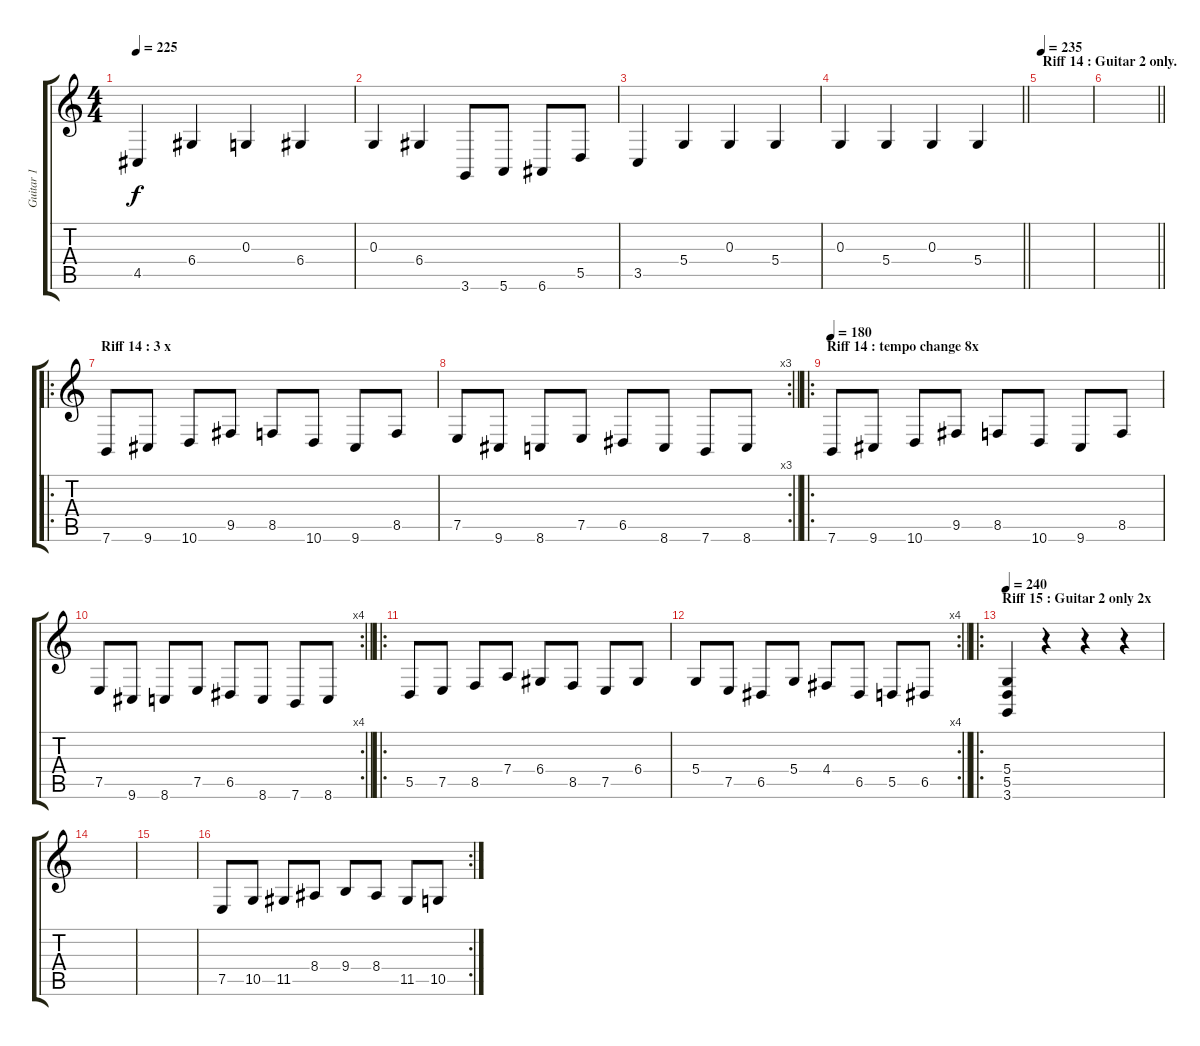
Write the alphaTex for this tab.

\track ("Guitar 1" "Guitar 1") {instrument churchorgan}
\staff {score tabs}
\tuning (E4 B3 G3 D3 A2 E2) {hide}
\ts (4 4)
\tempo 225
\clef g2
\ks c
4.5.4{dy f} 6.4.4 0.3.4 6.4.4 |
0.3.4 6.4.4 3.6.8 5.6.8 6.6.8 5.5.8 |
3.5.4 5.4.4 0.3.4 5.4.4 |
\barLineRight lightlight
0.3.4 5.4.4 0.3.4 5.4.4 |
\section ("" "Riff 14 : Guitar 2 only.")
\tempo 235
|
\barLineRight lightlight
|
\ro
\section ("" "Riff 14 : 3 x")
7.6.8 9.6.8 10.6.8 9.5.8 8.5.8 10.6.8 9.6.8 8.5.8 |
\rc 3
\barLineRight lightlight
7.5.8 9.6.8 8.6.8 7.5.8 6.5.8 8.6.8 7.6.8 8.6.8 |
\ro
\section ("" "Riff 14 : tempo change 8x")
\tempo 180
7.6.8 9.6.8 10.6.8 9.5.8 8.5.8 10.6.8 9.6.8 8.5.8 |
\rc 4
\barLineRight lightlight
7.5.8 9.6.8 8.6.8 7.5.8 6.5.8 8.6.8 7.6.8 8.6.8 |
\ro
5.5.8 7.5.8 8.5.8 7.4.8 6.4.8 8.5.8 7.5.8 6.4.8 |
\rc 4
\barLineRight lightlight
5.4.8 7.5.8 6.5.8 5.4.8 4.4.8 6.5.8 5.5.8 6.5.8 |
\ro
\section ("" "Riff 15 : Guitar 2 only 2x ")
\tempo 250
\tempo 240
(5.4 5.5 3.6).4 r.4 r.4 r.4 |
|
|
\rc 2
7.5.8 10.5.8 11.5.8 8.4.8 9.4.8 8.4.8 11.5.8 10.5.8
